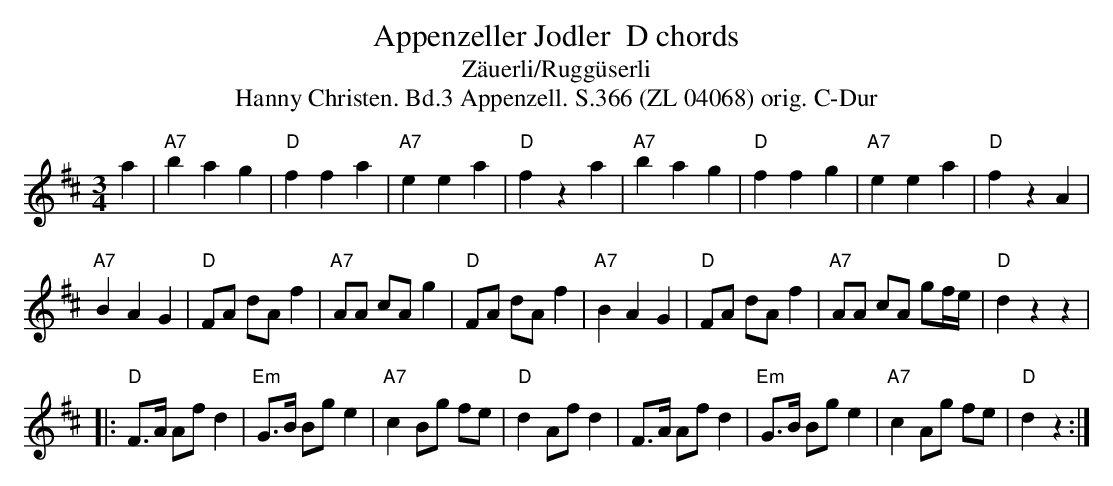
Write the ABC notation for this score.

X:1
T:Appenzeller Jodler  D chords
T:Zäuerli/Ruggüserli
T:Hanny Christen. Bd.3 Appenzell. S.366 (ZL 04068) orig. C-Dur
M:3/4
L:1/4
K:Dmaj%%MIDI gchordon
a | "A7"b a g | "D"f f a | "A7"e e a | "D"f z a | "A7"b a g | "D"f f g | "A7"e e a | "D"f z A |
"A7"B A G | [L:1/8] "D"FA dA f2 | "A7"AA cA g2 | "D"FA dA f2 |"A7"B2 A2 G2 | "D"FA dA f2 | "A7"AA cA gf/2e/2 | "D"d2 z2 z2 |
|: "D"F>A Af d2 | "Em"G>B Bg e2 | "A7"c2 Bg fe | "D"d2 Af d2 | \
F>A Af d2 | "Em"G>B Bg e2 | "A7"c2 Ag fe | "D"d2 z2 :|
